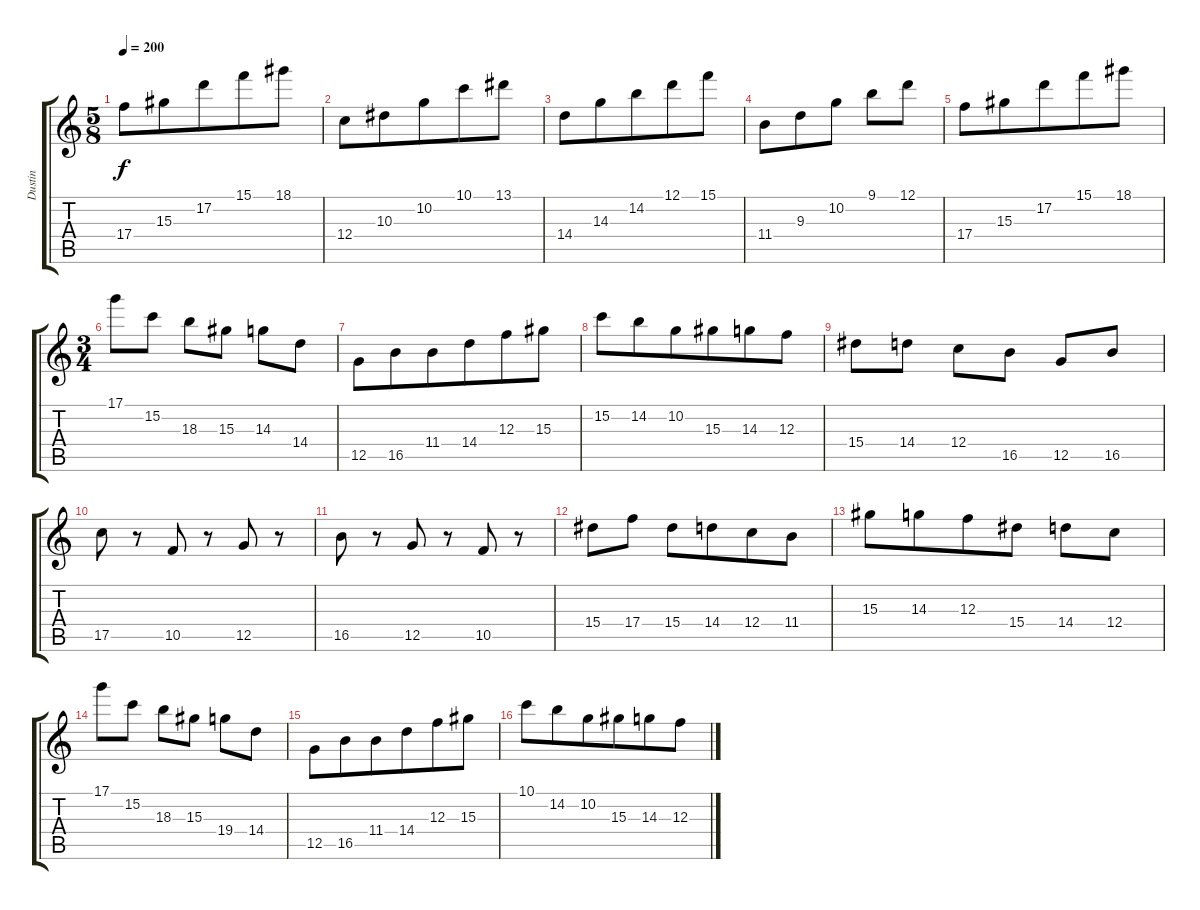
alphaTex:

\track ("Dustin" "Dustin") {instrument overdrivenguitar}
\staff {score tabs}
\tuning (D4 A3 F3 C3 G2 C2) {hide}
\ts (5 8)
\tempo 200
\clef g2
\ks c
17.4.8{dy f beam merge} 15.3.8{beam merge} 17.2.8{beam merge} 15.1.8{beam merge} 18.1.8 |
12.4.8{beam merge} 10.3.8 10.2.8{beam merge} 10.1.8{beam merge} 13.1.8 |
14.4.8 14.3.8 14.2.8{beam merge} 12.1.8 15.1.8 |
11.4.8 9.3.8 10.2.8 9.1.8 12.1.8 |
17.4.8{beam merge} 15.3.8{beam merge} 17.2.8{beam merge} 15.1.8{beam merge} 18.1.8 |
\ts (3 4)
17.1.8 15.2.8 18.3.8 15.3.8 14.3.8 14.4.8 |
12.5.8{beam merge} 16.5.8{beam merge} 11.4.8 14.4.8{beam merge} 12.3.8 15.3.8 |
15.2.8{beam merge} 14.2.8{beam merge} 10.2.8 15.3.8{beam merge} 14.3.8{beam merge} 12.3.8 |
15.4.8 14.4.8 12.4.8 16.5.8 12.5.8 16.5.8 |
17.5.8 r.8{beam merge} 10.5.8 r.8 12.5.8 r.8 |
16.5.8 r.8 12.5.8 r.8 10.5.8{beam merge} r.8 |
15.4.8 17.4.8 15.4.8{beam merge} 14.4.8{beam merge} 12.4.8{beam merge} 11.4.8 |
15.3.8 14.3.8{beam merge} 12.3.8 15.4.8 14.4.8 12.4.8 |
17.1.8 15.2.8 18.3.8 15.3.8 19.4.8 14.4.8 |
12.5.8{beam merge} 16.5.8{beam merge} 11.4.8 14.4.8{beam merge} 12.3.8 15.3.8 |
10.1.8{beam merge} 14.2.8{beam merge} 10.2.8 15.3.8{beam merge} 14.3.8{beam merge} 12.3.8
